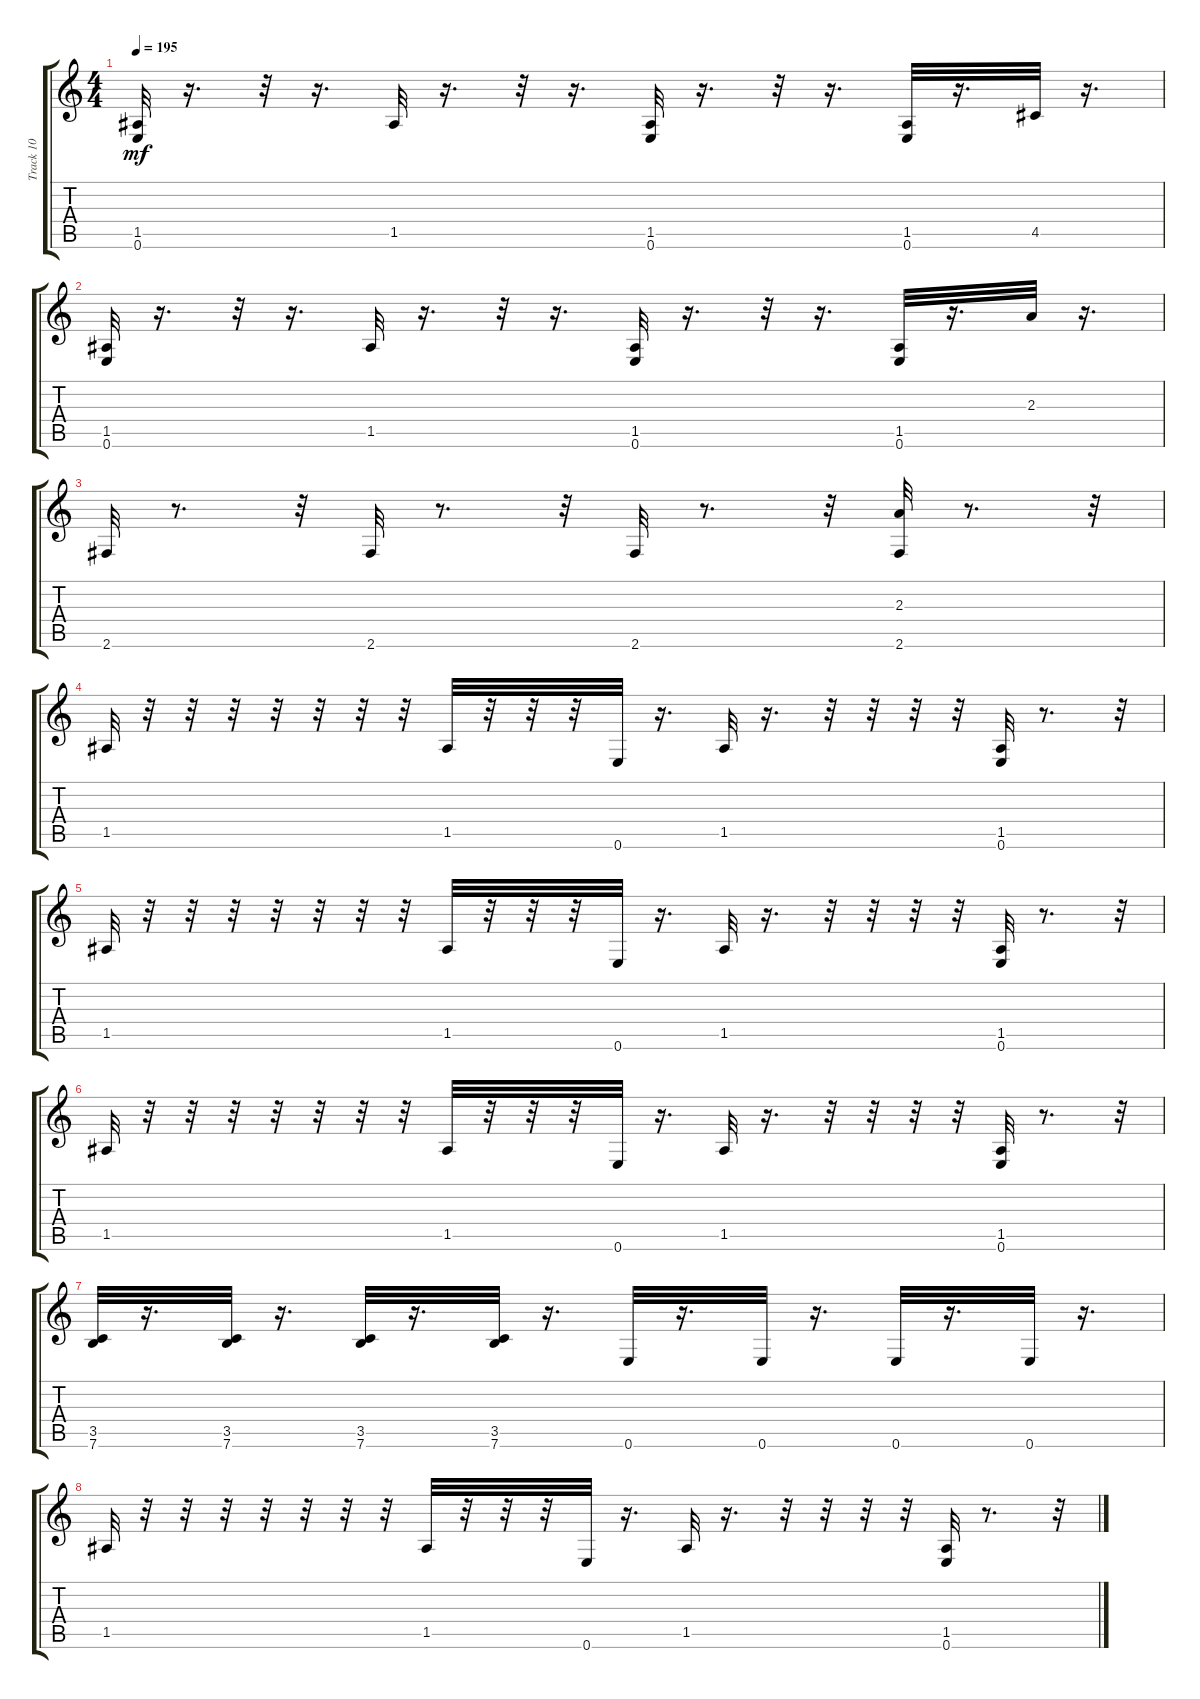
\track ("Track 10" "Track 10") {instrument acousticguitarsteel}
\staff {score tabs}
\tuning (E4 B3 G3 D3 A2 E2) {hide}
\ts (4 4)
\tempo 195
\clef g2
\ks c
(1.5 0.6).32{dy mf} r.16{d} r.32 r.16{d} 1.5.32 r.16{d} r.32 r.16{d} (1.5 0.6).32 r.16{d} r.32 r.16{d} (1.5 0.6).32 r.16{d} 4.5.32 r.16{d} |
(1.5 0.6).32 r.16{d} r.32 r.16{d} 1.5.32 r.16{d} r.32 r.16{d} (1.5 0.6).32 r.16{d} r.32 r.16{d} (1.5 0.6).32 r.16{d} 2.3.32 r.16{d} |
2.6.32 r.8{d} r.32 2.6.32 r.8{d} r.32 2.6.32 r.8{d} r.32 (2.3 2.6).32 r.8{d} r.32 |
1.5.32 r.32 r.32 r.32 r.32 r.32 r.32 r.32 1.5.32 r.32 r.32 r.32 0.6.32 r.16{d} 1.5.32 r.16{d} r.32 r.32 r.32 r.32 (1.5 0.6).32 r.8{d} r.32 |
1.5.32 r.32 r.32 r.32 r.32 r.32 r.32 r.32 1.5.32 r.32 r.32 r.32 0.6.32 r.16{d} 1.5.32 r.16{d} r.32 r.32 r.32 r.32 (1.5 0.6).32 r.8{d} r.32 |
1.5.32 r.32 r.32 r.32 r.32 r.32 r.32 r.32 1.5.32 r.32 r.32 r.32 0.6.32 r.16{d} 1.5.32 r.16{d} r.32 r.32 r.32 r.32 (1.5 0.6).32 r.8{d} r.32 |
(3.5 7.6).32 r.16{d} (3.5 7.6).32 r.16{d} (3.5 7.6).32 r.16{d} (3.5 7.6).32 r.16{d} 0.6.32 r.16{d} 0.6.32 r.16{d} 0.6.32 r.16{d} 0.6.32 r.16{d} |
1.5.32 r.32 r.32 r.32 r.32 r.32 r.32 r.32 1.5.32 r.32 r.32 r.32 0.6.32 r.16{d} 1.5.32 r.16{d} r.32 r.32 r.32 r.32 (1.5 0.6).32 r.8{d} r.32
